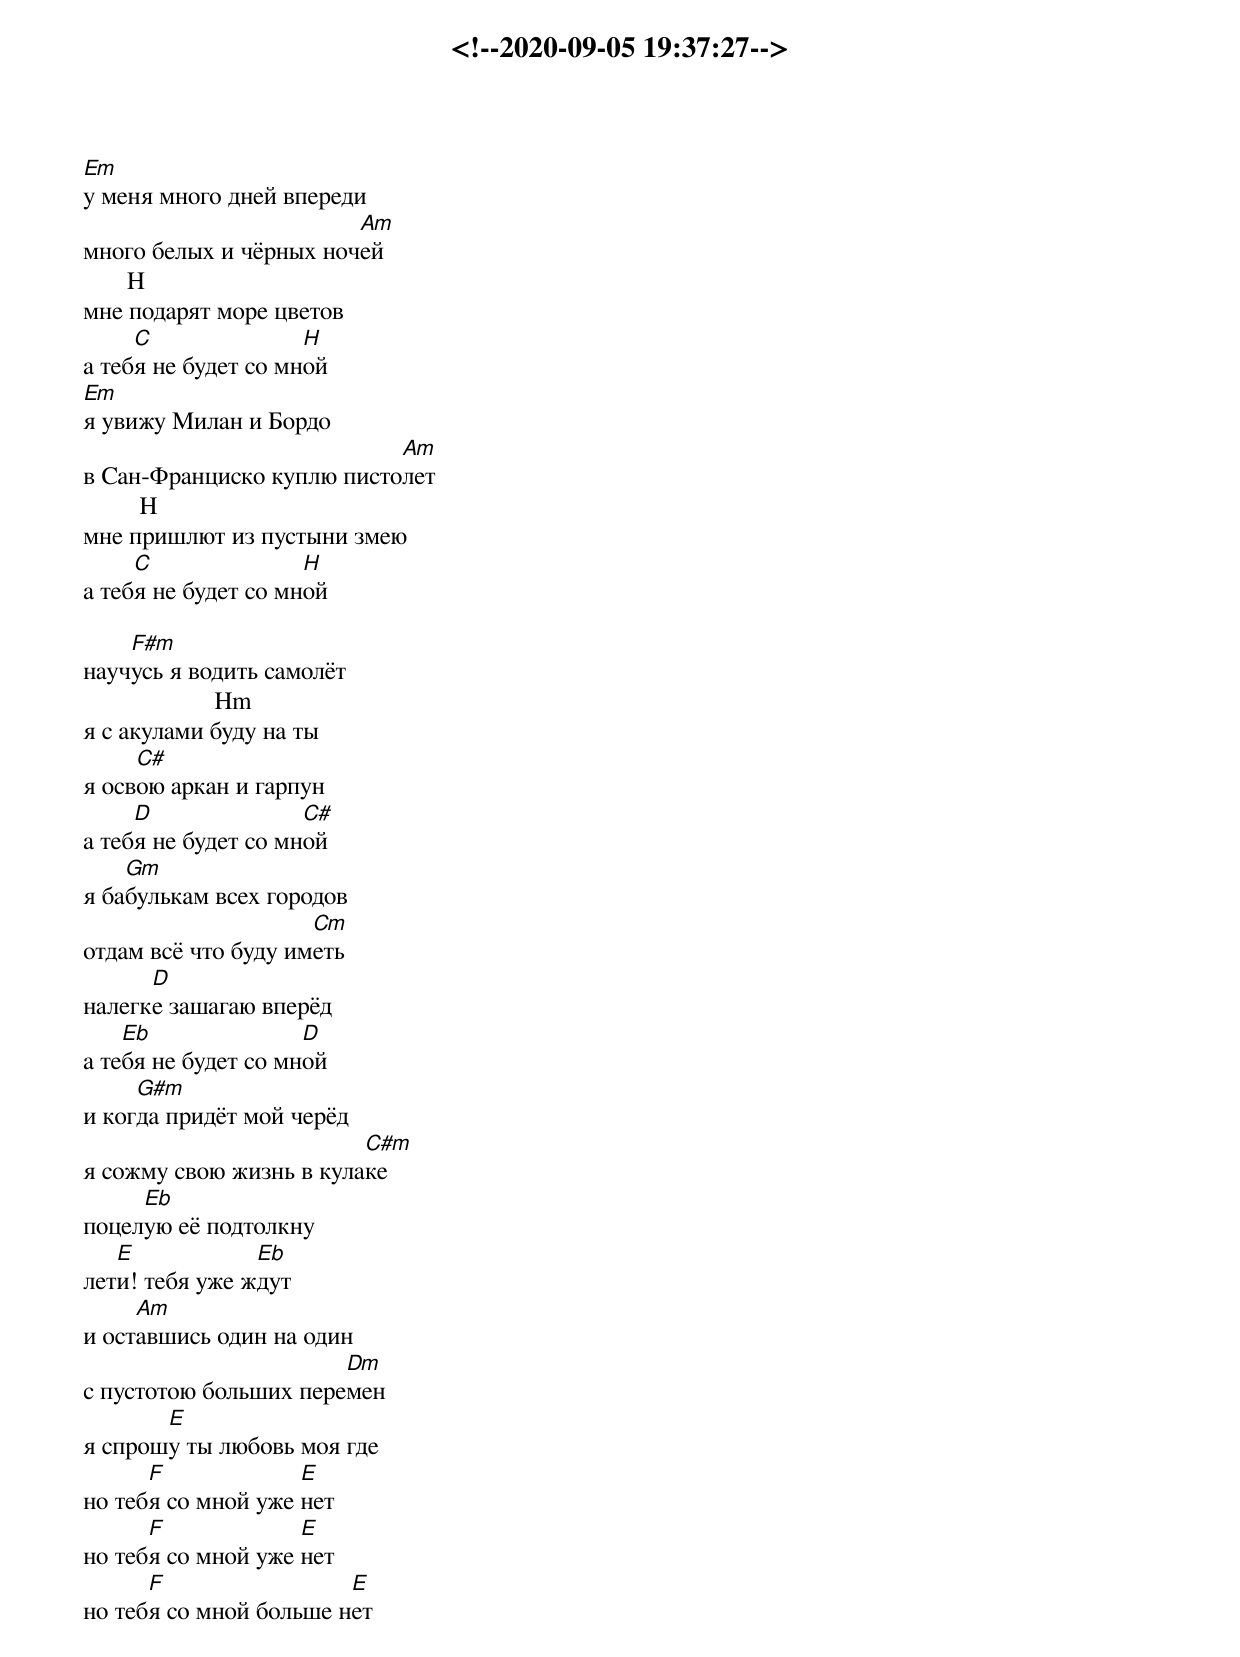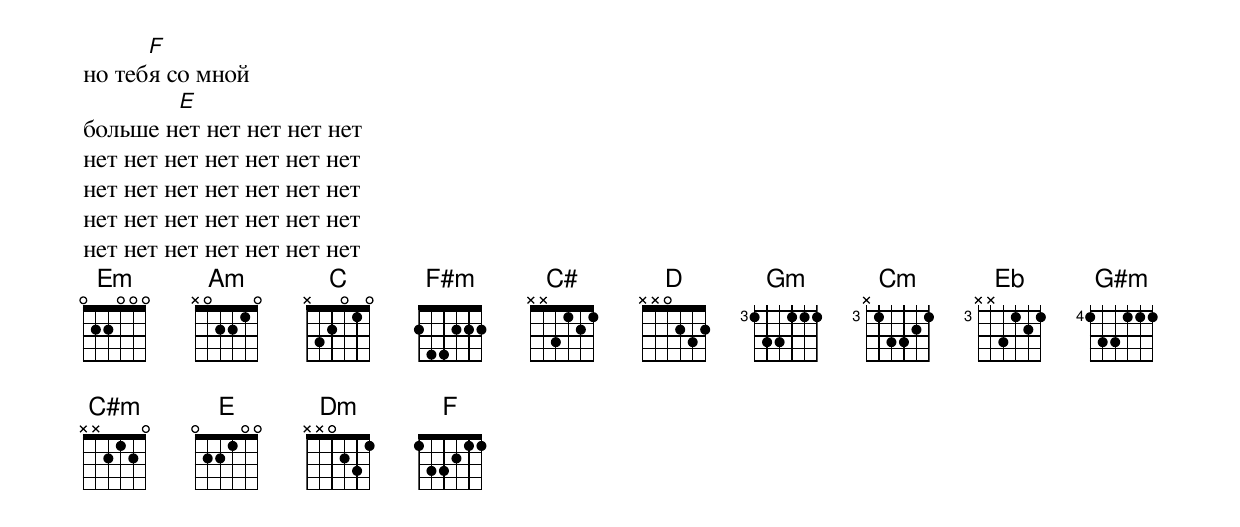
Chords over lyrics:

<!--2020-09-05 19:37:27-->
Em
у меня много дней впереди
                        Am
много белых и чёрных ночей
       Н
мне подарят море цветов
     C               Н
а тебя не будет со мной
Em
я увижу Милан и Бордо
                           Am
в Сан-Франциско куплю пистолет
         Н
мне пришлют из пустыни змею
     C               Н
а тебя не будет со мной

    F#m
научусь я водить самолёт
                     Нm
я с акулами буду на ты
     C#
я освою аркан и гарпун
     D               C#
а тебя не будет со мной
    Gm
я бабулькам всех городов
                     Cm
отдам всё что буду иметь
      D
налегке зашагаю вперёд
    Eb               D
а тебя не будет со мной
     G#m
и когда придёт мой черёд
                         C#m
я сожму свою жизнь в кулаке
     Eb
поцелую её подтолкну
   E            Eb
лети! тебя уже ждут
     Am
и оставшись один на один
                       Dm
с пустотою больших перемен
       E
я спрошу ты любовь моя где
      F             E
но тебя со мной уже нет
      F             E
но тебя со мной уже нет
      F                 E
но тебя со мной больше нет
      F
но тебя со мной
        E
больше нет нет нет нет нет
нет нет нет нет нет нет нет
нет нет нет нет нет нет нет
нет нет нет нет нет нет нет
нет нет нет нет нет нет нет
